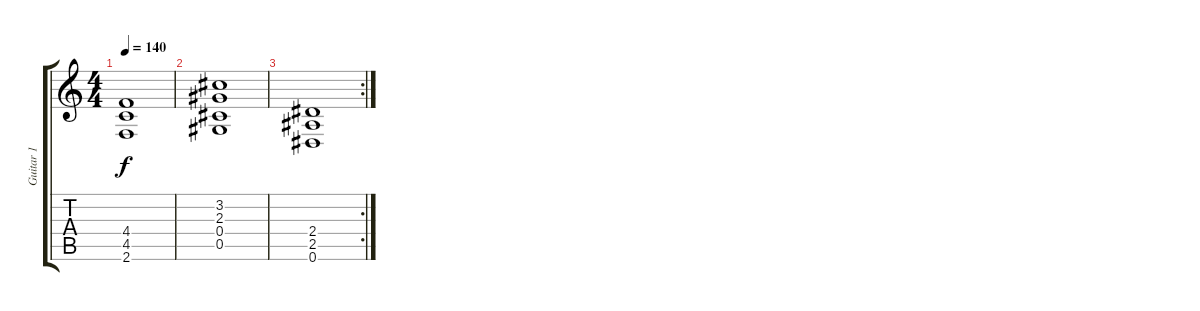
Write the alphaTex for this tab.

\track ("Guitar 1" "Guitar 1") {instrument overdrivenguitar}
\staff {score tabs}
\tuning (Eb4 Bb3 Gb3 Db3 Ab2 Eb2) {hide}
\ts (4 4)
\tempo 140
\clef g2
\ks c
(4.4 4.5 2.6).1{dy f} |
(3.2 2.3 0.4 0.5).1 |
\rc 2
(2.4 2.5 0.6).1
